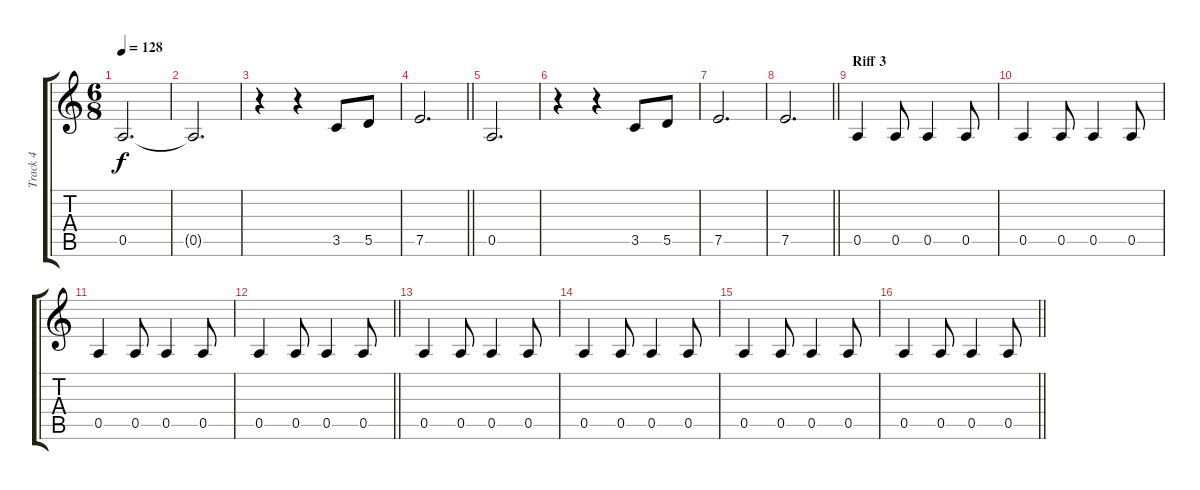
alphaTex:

\track ("Track 4" "Track 4") {instrument acousticguitarsteel}
\staff {score tabs}
\tuning (E4 B3 G3 D3 A2 E2) {hide}
\ts (6 8)
\tempo 128
\clef g2
\ks aminor
0.5.2{d dy f} |
0.5{t}.2{d} |
r.4 r.4 3.5.8 5.5.8 |
\barLineRight lightlight
7.5.2{d} |
0.5.2{d} |
r.4 r.4 3.5.8 5.5.8 |
7.5.2{d} |
\barLineRight lightlight
7.5.2{d} |
\section ("" "Riff 3")
0.5.4 0.5.8 0.5.4 0.5.8 |
0.5.4 0.5.8 0.5.4 0.5.8 |
0.5.4 0.5.8 0.5.4 0.5.8 |
\barLineRight lightlight
0.5.4 0.5.8 0.5.4 0.5.8 |
0.5.4 0.5.8 0.5.4 0.5.8 |
0.5.4 0.5.8 0.5.4 0.5.8 |
0.5.4 0.5.8 0.5.4 0.5.8 |
\barLineRight lightlight
0.5.4 0.5.8 0.5.4 0.5.8
